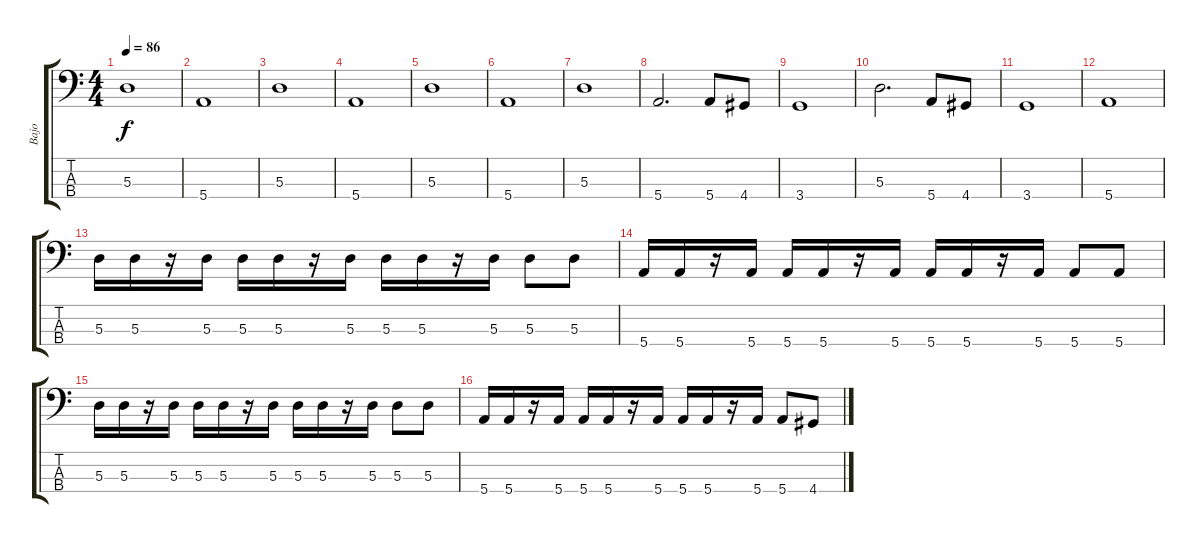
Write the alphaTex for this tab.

\track ("Bajo" "Bajo") {instrument electricbasspick}
\staff {score tabs}
\tuning (G2 D2 A1 E1) {hide}
\ts (4 4)
\tempo 86
\clef f4
\ks c
5.3.1{dy f instrument electricbasspick} |
5.4.1 |
5.3.1 |
5.4.1 |
5.3.1 |
5.4.1 |
5.3.1 |
5.4.2{d} 5.4.8 4.4.8 |
3.4.1 |
5.3.2{d} 5.4.8 4.4.8 |
3.4.1 |
5.4.1 |
5.3.16 5.3.16 r.16 5.3.16 5.3.16 5.3.16 r.16 5.3.16 5.3.16 5.3.16 r.16 5.3.16 5.3.8 5.3.8 |
5.4.16 5.4.16 r.16 5.4.16 5.4.16 5.4.16 r.16 5.4.16 5.4.16 5.4.16 r.16 5.4.16 5.4.8 5.4.8 |
5.3.16 5.3.16 r.16 5.3.16 5.3.16 5.3.16 r.16 5.3.16 5.3.16 5.3.16 r.16 5.3.16 5.3.8 5.3.8 |
5.4.16 5.4.16 r.16 5.4.16 5.4.16 5.4.16 r.16 5.4.16 5.4.16 5.4.16 r.16 5.4.16 5.4.8 4.4.8
